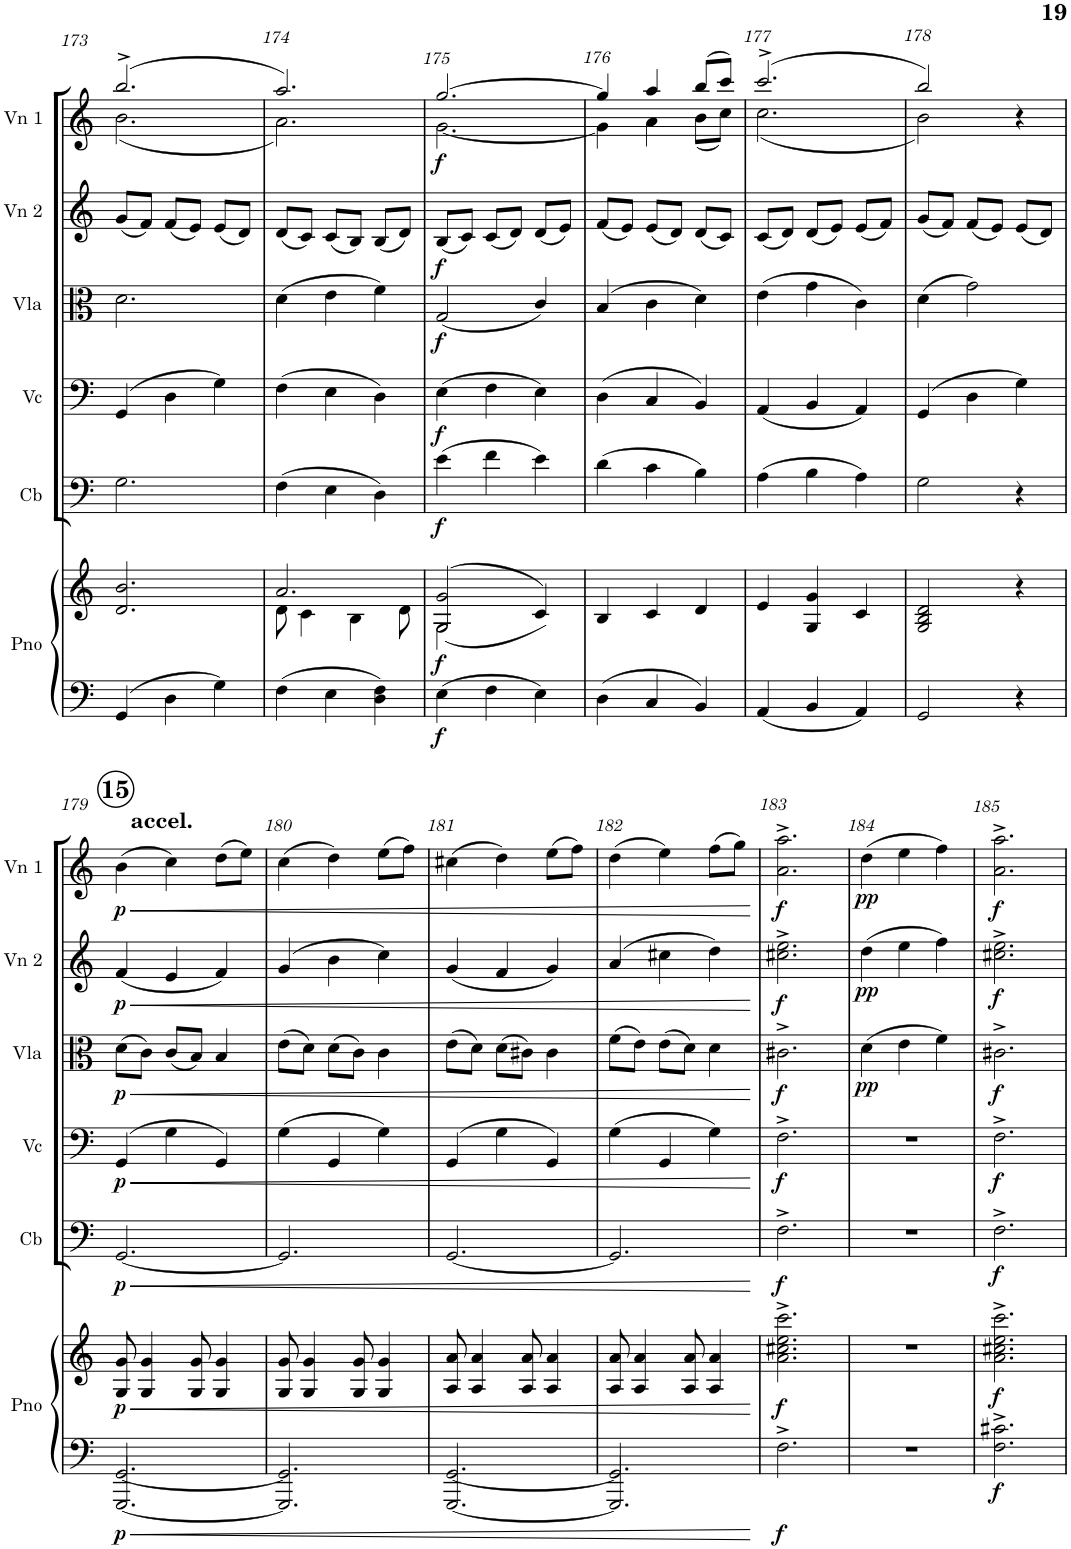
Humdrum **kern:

**kern	**kern	**dynam	**kern	**dynam	**kern	**dynam	**kern	**dynam	**kern	**dynam	**kern	**dynam
*part6	*part6	*part6	*part5	*part5	*part4	*part4	*part3	*part3	*part2	*part2	*part1	*part1
*staff7	*staff6	*staff6/7	*staff5	*staff5	*staff4	*staff4	*staff3	*staff3	*staff2	*staff2	*staff1	*staff1
*I"Piano	*	*	*I"Contrabass	*	*I"Violoncello	*	*I"Viola	*	*I"Violin 2	*	*I"Violin 1	*
*I'Pno	*	*	*I'Cb	*	*I'Vc	*	*I'Vla	*	*I'Vn 2	*	*I'Vn 1	*
!!LO:PB:g=z
*clefF4	*clefG2	*	*clefF4	*	*clefF4	*	*clefC3	*	*clefG2	*	*clefG2	*
*	*	*	*Trd7c12	*	*	*	*	*	*	*	*	*
*k[]	*k[]	*	*k[]	*	*k[]	*	*k[]	*	*k[]	*	*k[]	*
*M3/4	*M3/4	*	*M3/4	*	*M3/4	*	*M3/4	*	*M3/4	*	*M3/4	*
=173	=173	=173	=173	=173	=173	=173	=173	=173	=173	=173	=173	=173
*	*	*	*	*	*	*	*	*	*	*	*^	*
4GG/	2.d/ 2.b/	.	2.G\	.	(4GG/	.	2.d\	.	(8g/L	.	(2.bb^/	(2.b\	.
.	.	.	.	.	.	.	.	.	8f/J)	.	.	.	.
4D\	.	.	.	.	4D\	.	.	.	(8f/L	.	.	.	.
.	.	.	.	.	.	.	.	.	8e/J)	.	.	.	.
4G\	.	.	.	.	4G\)	.	.	.	(8e/L	.	.	.	.
.	.	.	.	.	.	.	.	.	8d/J)	.	.	.	.
=174	=174	=174	=174	=174	=174	=174	=174	=174	=174	=174	=174	=174	=174
*	*^	*	*	*	*	*	*	*	*	*	*	*	*
4F\	2.a/	8d\	.	(4F\	.	(4F\	.	(4d\	.	(8d/L	.	2.aa/)	2.a\)	.
.	.	4c\	.	.	.	.	.	.	.	8c/J)	.	.	.	.
4E\	.	.	.	4E\	.	4E\	.	4e\	.	(8c/L	.	.	.	.
.	.	4B\	.	.	.	.	.	.	.	8B/J)	.	.	.	.
4D\ 4F\	.	.	.	4D\)	.	4D\)	.	4f\)	.	(8B/L	.	.	.	.
.	.	8d\	.	.	.	.	.	.	.	8d/J)	.	.	.	.
=175	=175	=175	=175	=175	=175	=175	=175	=175	=175	=175	=175	=175	=175	=175
!	!	!	!LO:DY:b=2	!	!	!	!	!	!	!	!	!	!	!
!	!	!	!LO:DY:n=1:b	!	!LO:DY:b	!	!LO:DY:b	!	!LO:DY:b	!	!LO:DY:b	!	!	!LO:DY:b
4E\	(2G/ 2g/	(2G\	f f	(4e\	f	(4E\	f	(2G/	f	(8B/L	f	[2.gg/	[2.g\	f
.	.	.	.	.	.	.	.	.	.	8c/J)	.	.	.	.
4F\	.	.	.	4f\	.	4F\	.	.	.	(8c/L	.	.	.	.
.	.	.	.	.	.	.	.	.	.	8d/J)	.	.	.	.
4E\)	(4c/)	4ryy	.	4e\)	.	4E\)	.	4c/)	.	(8d/L	.	.	.	.
.	.	.	.	.	.	.	.	.	.	8e/J)	.	.	.	.
*	*v	*v	*	*	*	*	*	*	*	*	*	*	*	*
=176	=176	=176	=176	=176	=176	=176	=176	=176	=176	=176	=176	=176	=176
4D\	4B/	.	(4d\	.	(4D\	.	(4B/	.	(8f/L	.	4gg/]	4g\]	.
.	.	.	.	.	.	.	.	.	8e/J)	.	.	.	.
4C/	4c/	.	4c\	.	4C/	.	4c\	.	(8e/L	.	4aa/	4a\	.
.	.	.	.	.	.	.	.	.	8d/J)	.	.	.	.
4BB/	4d/	.	4B\)	.	4BB/)	.	4d\)	.	(8d/L	.	(8bb/L	(8b\L	.
.	.	.	.	.	.	.	.	.	8c/J)	.	8ccc/J)	8cc\J)	.
=177	=177	=177	=177	=177	=177	=177	=177	=177	=177	=177	=177	=177	=177
4AA/	4e/	.	(4A\	.	(4AA/	.	(4e\	.	(8c/L	.	(2.ccc^/	(2.cc\	.
.	.	.	.	.	.	.	.	.	8d/J)	.	.	.	.
4BB/	4G/ 4g/	.	4B\	.	4BB/	.	4g\	.	(8d/L	.	.	.	.
.	.	.	.	.	.	.	.	.	8e/J)	.	.	.	.
4AA/	4c/	.	4A\)	.	4AA/)	.	4c\)	.	(8e/L	.	.	.	.
.	.	.	.	.	.	.	.	.	8f/J)	.	.	.	.
=178	=178	=178	=178	=178	=178	=178	=178	=178	=178	=178	=178	=178	=178
2GG/	2G/ 2B/ 2d/	.	2G\	.	(4GG/	.	(4d\	.	(8g/L	.	2bb/)	2b\)	.
.	.	.	.	.	.	.	.	.	8f/J)	.	.	.	.
.	.	.	.	.	4D\	.	2g\)	.	(8f/L	.	.	.	.
.	.	.	.	.	.	.	.	.	8e/J)	.	.	.	.
4r	4r	.	4r	.	4G\)	.	.	.	(8e/L	.	4r	4ryy	.
.	.	.	.	.	.	.	.	.	8d/J)	.	.	.	.
*	*	*	*	*	*	*	*	*	*	*	*v	*v	*
!!LO:LB:g=z
!!LO:REH:place=s1:a:B:cj:enc=circle:fs=14:t=15
=179	=179	=179	=179	=179	=179	=179	=179	=179	=179	=179	=179	=179
*^	*	*	*	*	*	*	*	*	*	*	*	*
!	!	!	!	!	!	!	!	!	!	!	!	!LO:TX:a:t=accel.	!
!	!	!	!LO:DY:b=2	!	!	!	!	!	!LO:HP:b	!	!LO:HP:b	!	!
!	!	!	!LO:DY:n=1:b	!	!LO:DY:b	!	!LO:DY:b	!	!LO:DY:n=1:b	!	!LO:DY:n=1:b	!	!LO:DY:b
[<2.GG/	[<2.GGG/	8G/ 8g/	p p	[2.GG/	p	(4GG/	p	(8d\L	< p	(4f/	< p	(4b\	p
.	.	4G/ 4g/	.	.	.	.	.	8c\J)	.	.	.	.	.
!	!	!	!	!	!	!	!	!	!	!	!	!	!LO:HP:b
.	.	.	.	.	.	4G\	.	(8c/L	.	4e/	.	4cc\)	<
.	.	8G/ 8g/	.	.	.	.	.	8B/J)	.	.	.	.	.
.	.	4G/ 4g/	.	.	.	4GG/)	.	4B/	.	4f/)	.	(8dd\L	.
.	.	.	.	.	.	.	.	.	.	.	.	8ee\J)	.
=180	=180	=180	=180	=180	=180	=180	=180	=180	=180	=180	=180	=180	=180
2.GG/]	2.GGG/]	8G/ 8g/	.	2.GG/]	.	(4G\	.	(8e\L	.	(4g/	.	(4cc\	.
.	.	4G/ 4g/	.	.	.	.	.	8d\J)	.	.	.	.	.
.	.	.	.	.	.	4GG/	.	(8d\L	.	4b\	.	4dd\)	.
.	.	8G/ 8g/	.	.	.	.	.	8c\J)	.	.	.	.	.
.	.	4G/ 4g/	.	.	.	4G\)	.	4c\	.	4cc\)	.	(8ee\L	.
.	.	.	.	.	.	.	.	.	.	.	.	8ff\J)	.
=181	=181	=181	=181	=181	=181	=181	=181	=181	=181	=181	=181	=181	=181
[<2.GG/	[<2.GGG/	8A/ 8a/	.	[2.GG/	.	(4GG/	.	(8e\L	.	(4g/	.	(4cc#X\	.
.	.	4A/ 4a/	.	.	.	.	.	8d\J)	.	.	.	.	.
.	.	.	.	.	.	4G\	.	(8d\L	.	4f/	.	4dd\)	.
.	.	8A/ 8a/	.	.	.	.	.	8c#X\J)	.	.	.	.	.
.	.	4A/ 4a/	.	.	.	4GG/)	.	4c#\	.	4g/)	.	(8ee\L	.
.	.	.	.	.	.	.	.	.	.	.	.	8ff\J)	.
=182	=182	=182	=182	=182	=182	=182	=182	=182	=182	=182	=182	=182	=182
2.GG/]	2.GGG/]	8A/ 8a/	.	2.GG/]	.	(4G\	.	(8f\L	.	(4a/	.	(4dd\	.
.	.	4A/ 4a/	.	.	.	.	.	8e\J)	.	.	.	.	.
.	.	.	.	.	.	4GG/	.	(8e\L	.	4cc#X\	.	4ee\)	.
.	.	8A/ 8a/	.	.	.	.	.	8d\J)	.	.	.	.	.
.	.	4A/ 4a/	.	.	.	4G\)	.	4d\	.	4dd\)	.	(8ff\L	.
.	.	.	.	.	.	.	.	.	.	.	.	8gg\J)	.
*v	*v	*	*	*	*	*	*	*	*	*	*	*	*
.	.	.	.	.	.	.	.	[	.	[	.	[
=183	=183	=183	=183	=183	=183	=183	=183	=183	=183	=183	=183	=183
!	!	!LO:DY:b=2	!	!	!	!	!	!	!	!	!	!
!	!	!LO:DY:n=1:b	!	!LO:DY:b	!	!LO:DY:b	!	!LO:DY:b	!	!LO:DY:b	!	!LO:DY:b
2.F^\	2.a\^ 2.cc#X\^ 2.ee\^ 2.ccc\^	f f	2.F^\	f	2.F^\	f	2.c#X^\	f	2.cc#X\^ 2.ee\^	f	2.a\^ 2.aa\^	f
=184	=184	=184	=184	=184	=184	=184	=184	=184	=184	=184	=184	=184
!	!	!	!	!	!	!	!	!LO:DY:b	!	!LO:DY:b	!	!LO:DY:b
2.r	2.r	.	2.r	.	2.r	.	(4d\	pp	(4dd\	pp	(4dd\	pp
.	.	.	.	.	.	.	4e\	.	4ee\	.	4ee\	.
.	.	.	.	.	.	.	4f\)	.	4ff\)	.	4ff\)	.
=185	=185	=185	=185	=185	=185	=185	=185	=185	=185	=185	=185	=185
!	!	!LO:DY:b=2	!	!	!	!	!	!	!	!	!	!
!	!	!LO:DY:n=1:b	!	!LO:DY:b	!	!LO:DY:b	!	!LO:DY:b	!	!LO:DY:b	!	!LO:DY:b
2.F\^ 2.c#X\^	2.a\^ 2.cc#X\^ 2.ee\^ 2.ccc\^	f f	2.F^\	f	2.F^\	f	2.c#X^\	f	2.cc#X\^ 2.ee\^	f	2.a\^ 2.aa\^	f
=	=	=	=	=	=	=	=	=	=	=	=	=
*-	*-	*-	*-	*-	*-	*-	*-	*-	*-	*-	*-	*-
